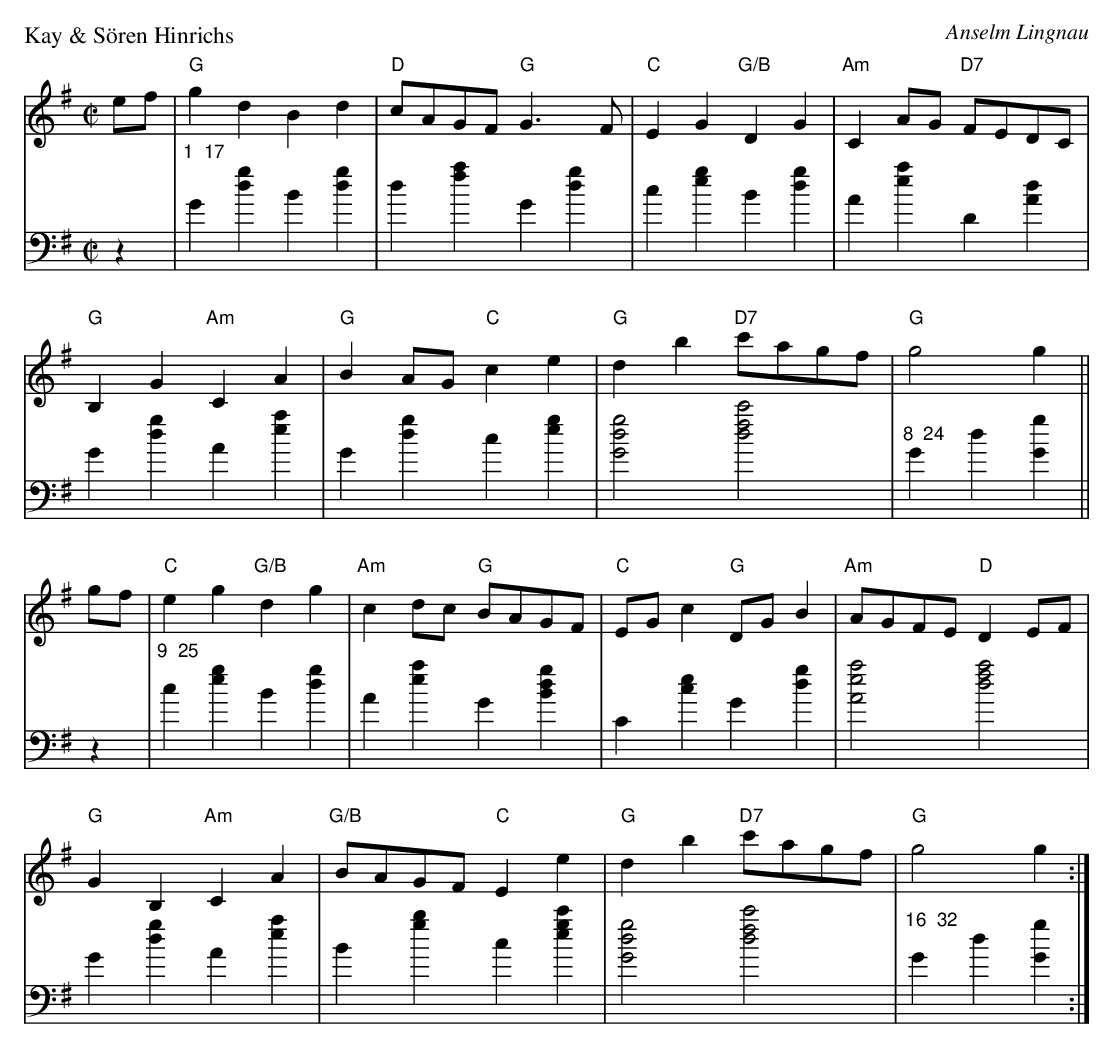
X:1
P:Kay & Sören Hinrichs
C:Anselm Lingnau
M:C|
L:1/8
K:G
V:Rh clef=treble staves=2 brace=2
V:Lh clef=bass
[V:Rh] ef|"G"g2 d2 B2 d2|"D"cAGF "G"G3 F|"C"E2 G2 "G/B"D2G2|"Am"C2 AG "D7"FEDC|
[V:Lh] z2|"1  17"G2[d2g2]B2[d2g2]|d2[f2a2]G2[d2g2]|c2[e2g2]B2[d2g2]|A2[e2a2]D2[A2d2]|
[V:Rh] "G"B,2 G2 "Am"C2 A2|"G"B2 AG "C"c2 e2|"G"d2 b2 "D7"c'agf|"G"g4 g2    ||
[V:Lh] G2[d2g2]  A2[e2a2] |G2[d2g2] c2[e2g2]|[G4d4g4] [d4f4c'4]|"8  24"G2 d2 [G2g2]||
[V:Rh] gf|"C"e2 g2 "G/B"d2 g2|"Am"c2 dc "G"BAGF|"C"EG c2 "G"DG B2|"Am"AGFE "D"D2 EF|
[V:Lh] z2|"9  25"c2[e2g2]B2[d2g2]|A2[e2a2] G2[B2d2g2]|C2[c2e2]G2[d2g2]|[A4e4a4][d4f4a4]|
[V:Rh] "G"G2 B,2 "Am"C2 A2|"G/B"BAGF "C"E2 e2|"G"d2 b2 "D7"c'agf|"G"g4 g2    :|
[V:Lh] G2[d2g2]  A2[e2a2] |B2[g2b2]  c2[e2g2c'2]|[G4d4g4] [d4f4c'4]|"16  32"G2 d2 [G2g2]:|
